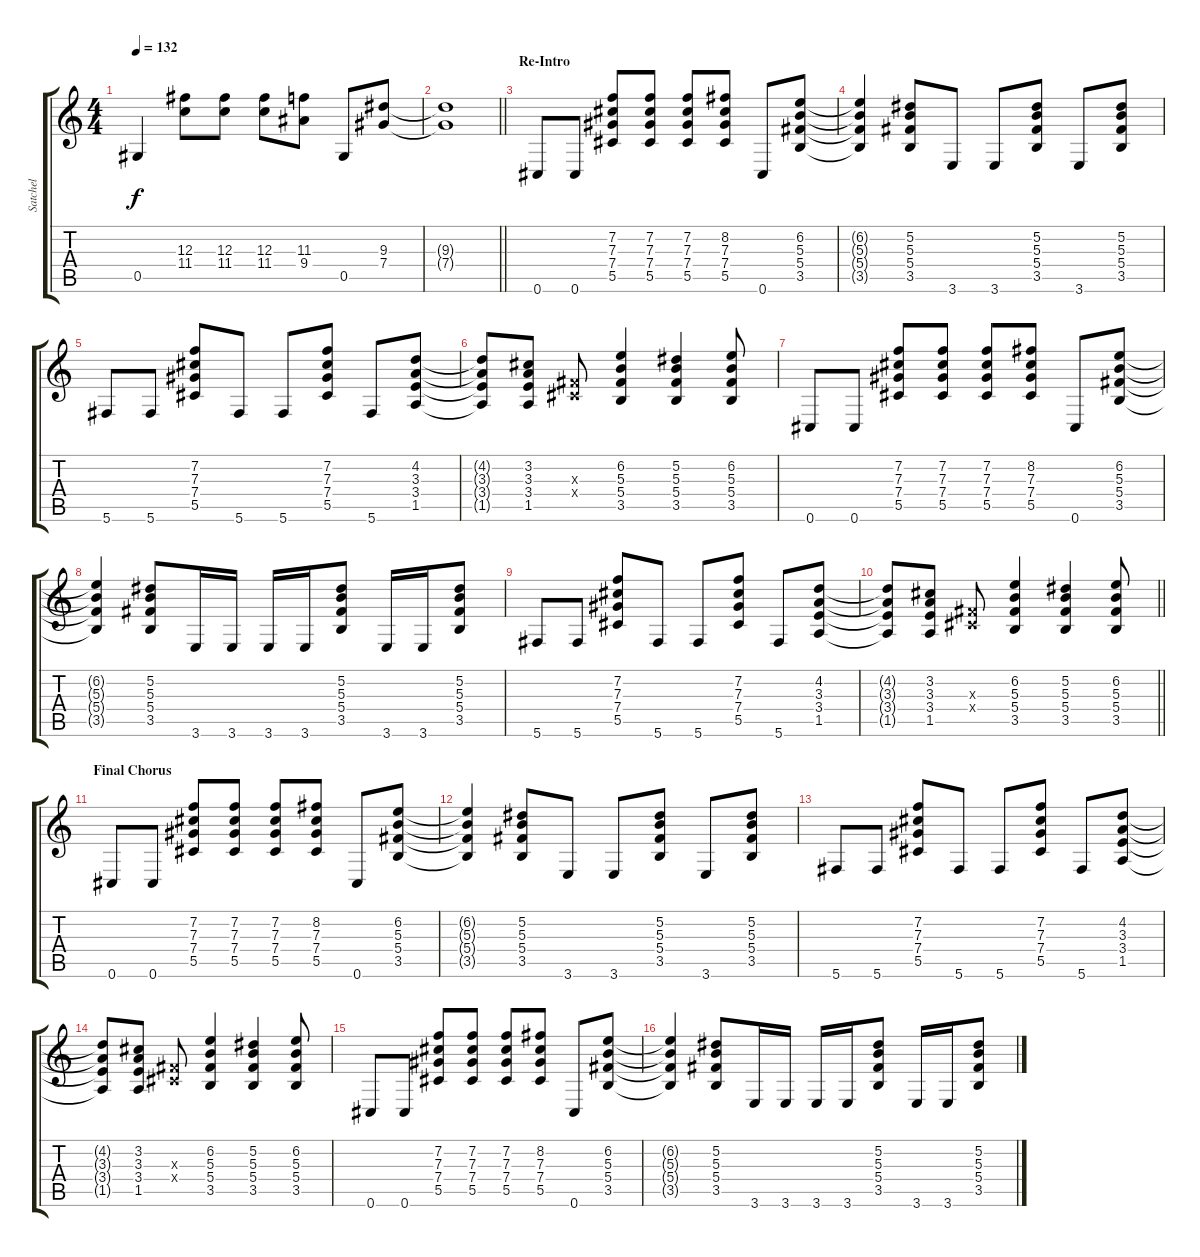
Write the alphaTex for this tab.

\track ("Satchel" "Satchel") {instrument distortionguitar}
\staff {score tabs}
\tuning (Eb4 Bb3 Gb3 Db3 Ab2 Db2) {hide}
\ts (4 4)
\tempo 132
\clef g2
\ks c
0.5.4{dy f} (12.3 11.4).8 (12.3 11.4).8 (12.3 11.4).8 (11.3 9.4).8 0.5.8 (9.3 7.4).8 |
\barLineRight lightlight
(9.3{t} 7.4{t}).1 |
\section ("" "Re-Intro")
0.6.8 0.6.8 (7.2 7.3 7.4 5.5).8 (7.2 7.3 7.4 5.5).8 (7.2 7.3 7.4 5.5).8 (8.2 7.3 7.4 5.5).8 0.6.8 (6.2 5.3 5.4 3.5).8 |
(6.2{t} 5.3{t} 5.4{t} 3.5{t}).4 (5.2 5.3 5.4 3.5).8 3.6.8 3.6.8 (5.2 5.3 5.4 3.5).8 3.6.8 (5.2 5.3 5.4 3.5).8 |
5.6.8 5.6.8 (7.2 7.3 7.4 5.5).8 5.6.8 5.6.8 (7.2 7.3 7.4 5.5).8 5.6.8 (4.2 3.3 3.4 1.5).8 |
(4.2{t} 3.3{t} 3.4{t} 1.5{t}).8 (3.2 3.3 3.4 1.5).8 (0.3{x} 0.4{x}).8 (6.2 5.3 5.4 3.5).4 (5.2 5.3 5.4 3.5).4 (6.2 5.3 5.4 3.5).8 |
0.6.8 0.6.8 (7.2 7.3 7.4 5.5).8 (7.2 7.3 7.4 5.5).8 (7.2 7.3 7.4 5.5).8 (8.2 7.3 7.4 5.5).8 0.6.8 (6.2 5.3 5.4 3.5).8 |
(6.2{t} 5.3{t} 5.4{t} 3.5{t}).4 (5.2 5.3 5.4 3.5).8 3.6.16 3.6.16 3.6.16 3.6.16 (5.2 5.3 5.4 3.5).8 3.6.16 3.6.16 (5.2 5.3 5.4 3.5).8 |
5.6.8 5.6.8 (7.2 7.3 7.4 5.5).8 5.6.8 5.6.8 (7.2 7.3 7.4 5.5).8 5.6.8 (4.2 3.3 3.4 1.5).8 |
\barLineRight lightlight
(4.2{t} 3.3{t} 3.4{t} 1.5{t}).8 (3.2 3.3 3.4 1.5).8 (0.3{x} 0.4{x}).8 (6.2 5.3 5.4 3.5).4 (5.2 5.3 5.4 3.5).4 (6.2 5.3 5.4 3.5).8 |
\section ("" "Final Chorus")
0.6.8 0.6.8 (7.2 7.3 7.4 5.5).8 (7.2 7.3 7.4 5.5).8 (7.2 7.3 7.4 5.5).8 (8.2 7.3 7.4 5.5).8 0.6.8 (6.2 5.3 5.4 3.5).8 |
(6.2{t} 5.3{t} 5.4{t} 3.5{t}).4 (5.2 5.3 5.4 3.5).8 3.6.8 3.6.8 (5.2 5.3 5.4 3.5).8 3.6.8 (5.2 5.3 5.4 3.5).8 |
5.6.8 5.6.8 (7.2 7.3 7.4 5.5).8 5.6.8 5.6.8 (7.2 7.3 7.4 5.5).8 5.6.8 (4.2 3.3 3.4 1.5).8 |
(4.2{t} 3.3{t} 3.4{t} 1.5{t}).8 (3.2 3.3 3.4 1.5).8 (0.3{x} 0.4{x}).8 (6.2 5.3 5.4 3.5).4 (5.2 5.3 5.4 3.5).4 (6.2 5.3 5.4 3.5).8 |
0.6.8 0.6.8 (7.2 7.3 7.4 5.5).8 (7.2 7.3 7.4 5.5).8 (7.2 7.3 7.4 5.5).8 (8.2 7.3 7.4 5.5).8 0.6.8 (6.2 5.3 5.4 3.5).8 |
(6.2{t} 5.3{t} 5.4{t} 3.5{t}).4 (5.2 5.3 5.4 3.5).8 3.6.16 3.6.16 3.6.16 3.6.16 (5.2 5.3 5.4 3.5).8 3.6.16 3.6.16 (5.2 5.3 5.4 3.5).8
